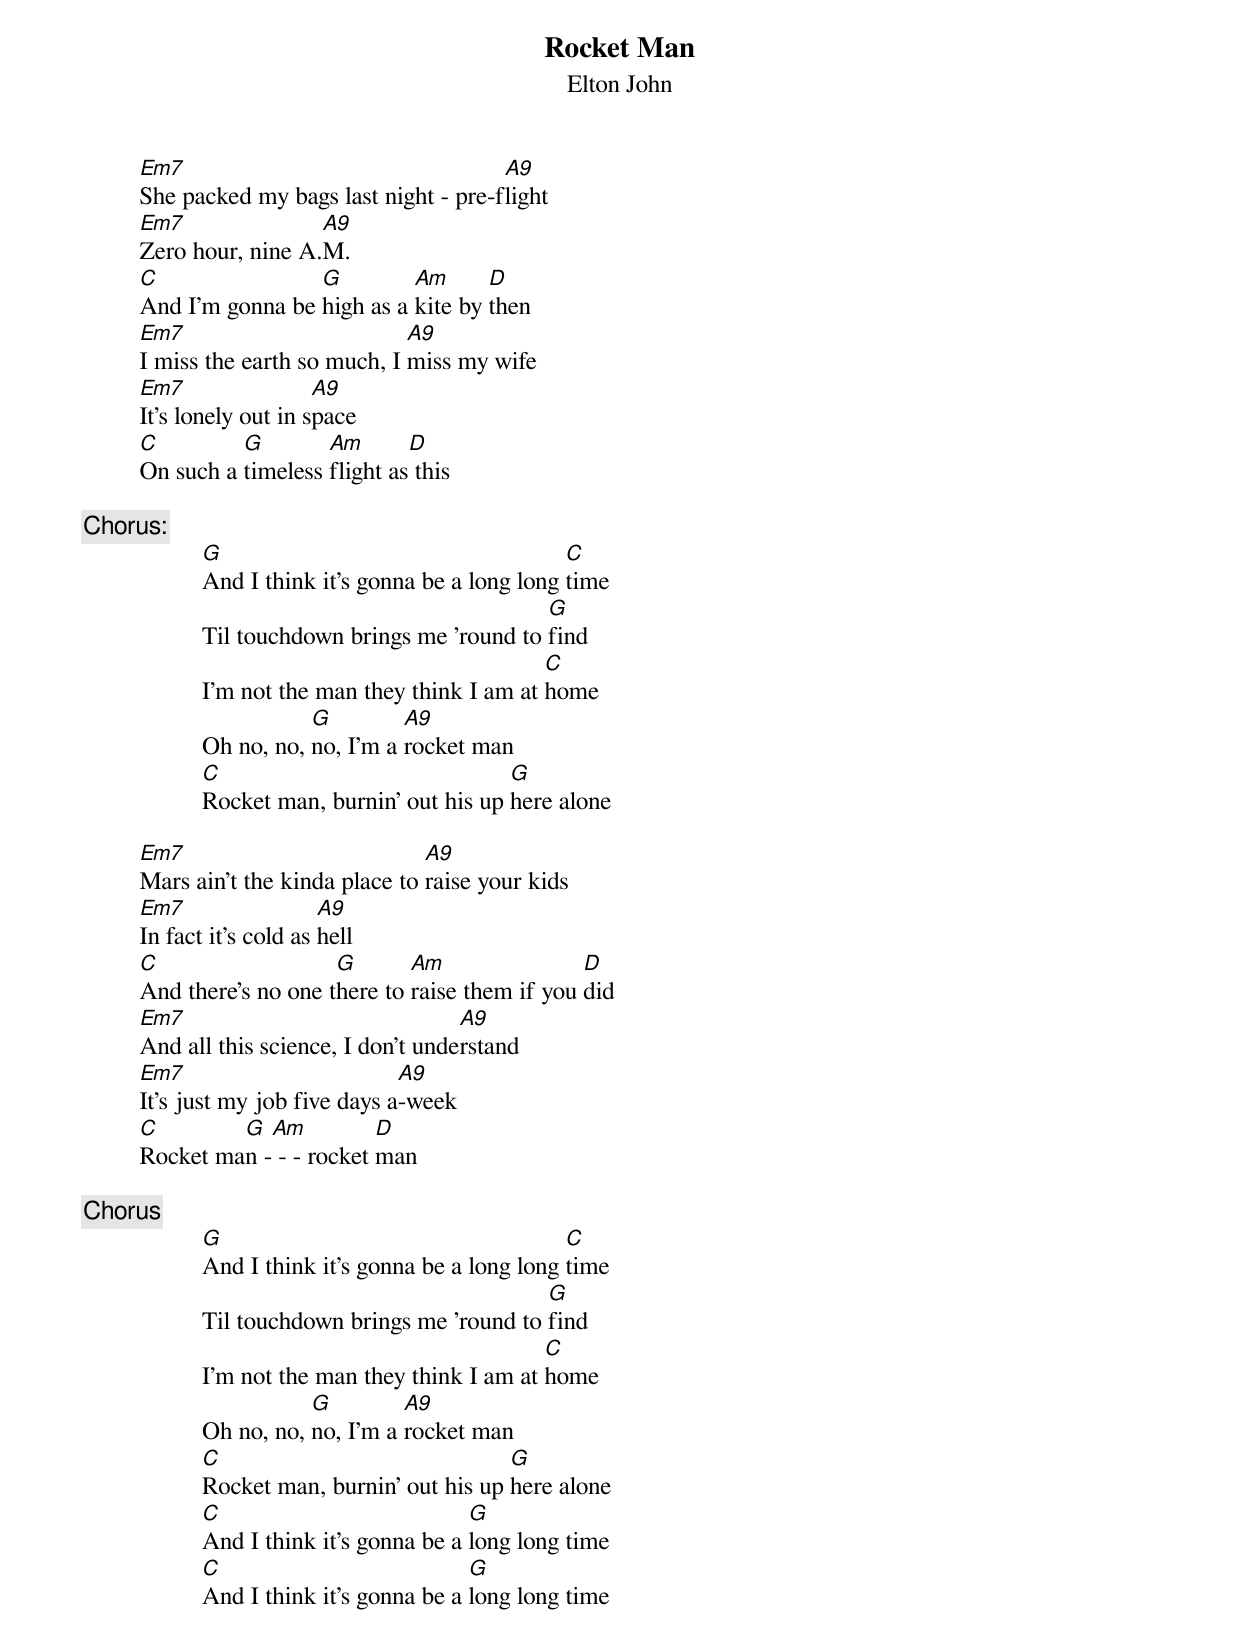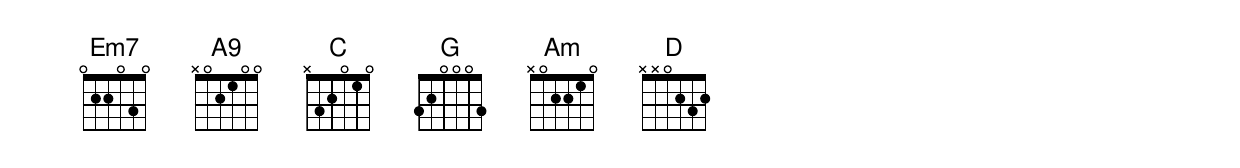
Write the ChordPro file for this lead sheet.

{t:Rocket Man}
{st:Elton John}

         [Em7]She packed my bags last night - pre-f[A9]light
         [Em7]Zero hour, nine A.[A9]M.
         [C]And I'm gonna be [G]high as a [Am]kite by [D]then
         [Em7]I miss the earth so much, I [A9]miss my wife
         [Em7]It's lonely out in s[A9]pace
         [C]On such a [G]timeless [Am]flight as[D] this

{c:Chorus:}
                   [G]And I think it's gonna be a long long [C]time
                   Til touchdown brings me 'round to [G]find
                   I'm not the man they think I am at [C]home
                   Oh no, no, [G]no, I'm a [A9]rocket man
                   [C]Rocket man, burnin' out his up [G]here alone

         [Em7]Mars ain't the kinda place to [A9]raise your kids
         [Em7]In fact it's cold as [A9]hell
         [C]And there's no one t[G]here to [Am]raise them if you [D]did
         [Em7]And all this science, I don't unde[A9]rstand
         [Em7]It's just my job five days a[A9]-week
         [C]Rocket ma[G]n -[Am] - - rocket [D]man

{c:Chorus}
                   [G]And I think it's gonna be a long long [C]time
                   Til touchdown brings me 'round to [G]find
                   I'm not the man they think I am at [C]home
                   Oh no, no, [G]no, I'm a [A9]rocket man
                   [C]Rocket man, burnin' out his up [G]here alone
                   [C]And I think it's gonna be a [G]long long time
                   [C]And I think it's gonna be a [G]long long time
